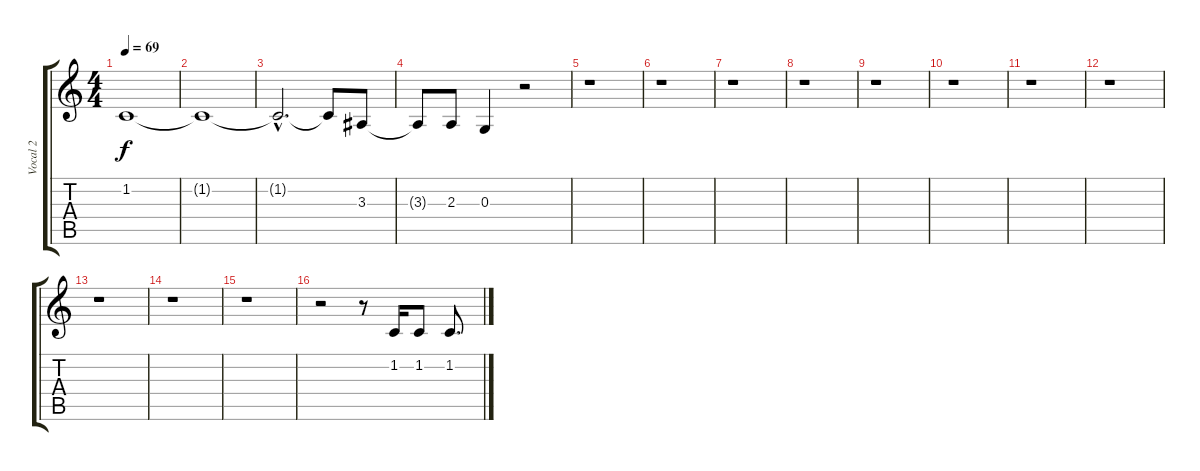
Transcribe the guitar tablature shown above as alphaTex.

\track ("Vocal 2" "Vocal 2") {instrument altosax}
\staff {score tabs}
\tuning (E4 B3 G3 D3 A2 D2) {hide}
\ts (4 4)
\tempo 69
\clef g2
\ks c
1.2.1{dy f} |
1.2{t}.1 |
1.2{hac t}.2{d} 1.2{t}.8 3.3.8 |
3.3{t}.8 2.3.8 0.3.4 r.2 |
r.1 |
r.1 |
r.1 |
r.1 |
r.1 |
r.1 |
r.1 |
r.1 |
r.1 |
r.1 |
r.1 |
r.2 r.8 1.2.16 1.2.8 1.2.8{d}
